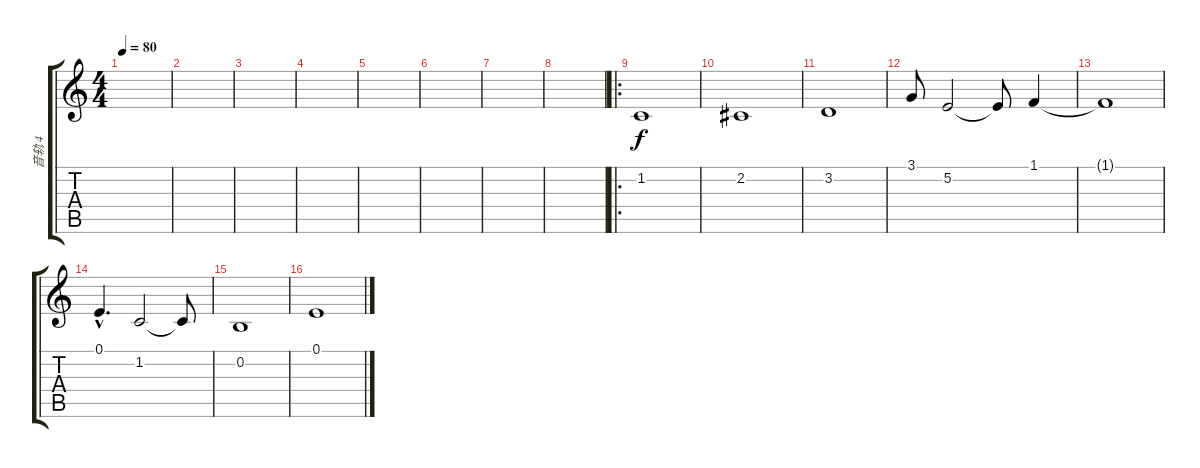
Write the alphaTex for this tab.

\track ("音轨 4" "音轨 4") {instrument choiraahs}
\staff {score tabs}
\tuning (E4 B3 G3 D3 A2 E2) {hide}
\ts (4 4)
\tempo 80
\clef g2
\ks c
|
|
|
|
|
|
|
|
\ro
1.2.1 |
2.2.1 |
3.2.1 |
3.1.8 5.2.2 5.2{t}.8 1.1.4 |
1.1{t}.1 |
0.1{hac}.4{d} 1.2.2 1.2{t}.8 |
0.2.1 |
0.1.1
